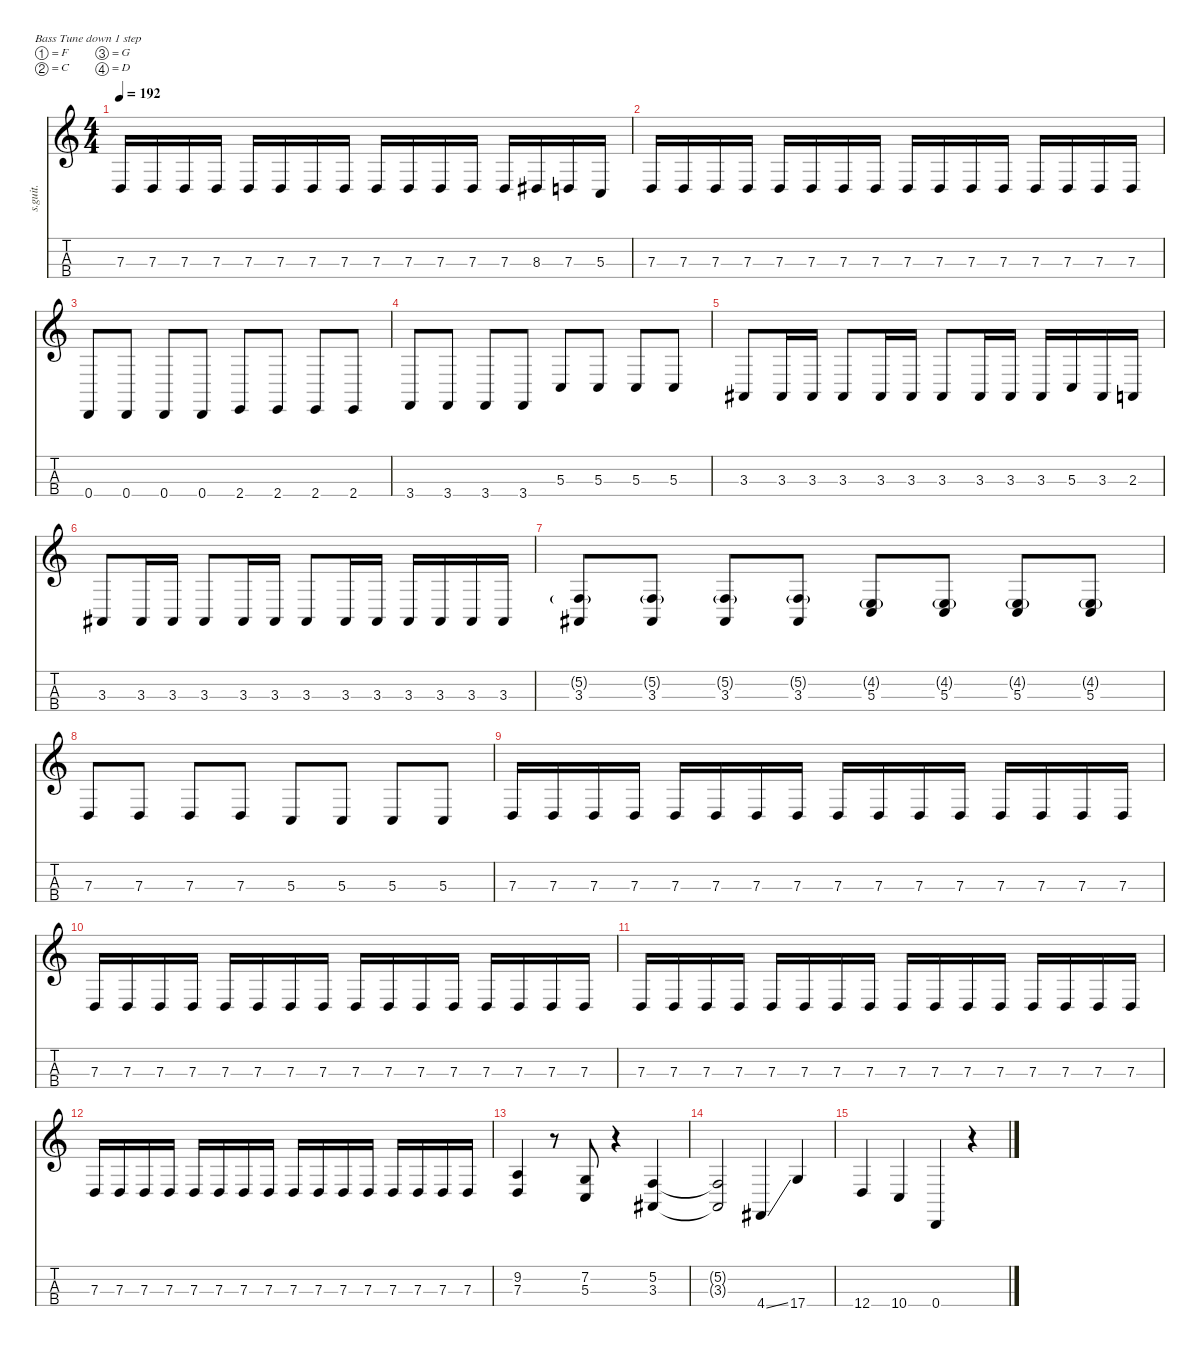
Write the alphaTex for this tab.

\defaultSystemsLayout 4
\hideDynamics
\bracketExtendMode nobrackets
\track ("Henkka Blacksmith" "s.guit.") {instrument electricbasspick}
\staff {score tabs}
\tuning (F2 C2 G1 D1)
\ts (4 4)
\tempo 192
\clef g2
\ks c
7.3.16{lyrics (0 "") lyrics (1 "") lyrics (2 "") lyrics (3 "") lyrics (4 "") dy f} 7.3.16{lyrics (0 "") lyrics (1 "") lyrics (2 "") lyrics (3 "") lyrics (4 "")} 7.3.16{lyrics (0 "") lyrics (1 "") lyrics (2 "") lyrics (3 "") lyrics (4 "")} 7.3.16{lyrics (0 "") lyrics (1 "") lyrics (2 "") lyrics (3 "") lyrics (4 "")} 7.3.16{lyrics (0 "") lyrics (1 "") lyrics (2 "") lyrics (3 "") lyrics (4 "")} 7.3.16{lyrics (0 "") lyrics (1 "") lyrics (2 "") lyrics (3 "") lyrics (4 "")} 7.3.16{lyrics (0 "") lyrics (1 "") lyrics (2 "") lyrics (3 "") lyrics (4 "")} 7.3.16{lyrics (0 "") lyrics (1 "") lyrics (2 "") lyrics (3 "") lyrics (4 "")} 7.3.16{lyrics (0 "") lyrics (1 "") lyrics (2 "") lyrics (3 "") lyrics (4 "")} 7.3.16{lyrics (0 "") lyrics (1 "") lyrics (2 "") lyrics (3 "") lyrics (4 "")} 7.3.16{lyrics (0 "") lyrics (1 "") lyrics (2 "") lyrics (3 "") lyrics (4 "")} 7.3.16{lyrics (0 "") lyrics (1 "") lyrics (2 "") lyrics (3 "") lyrics (4 "")} 7.3.16{lyrics (0 "") lyrics (1 "") lyrics (2 "") lyrics (3 "") lyrics (4 "")} 8.3{acc #}.16{lyrics (0 "") lyrics (1 "") lyrics (2 "") lyrics (3 "") lyrics (4 "")} 7.3.16{lyrics (0 "") lyrics (1 "") lyrics (2 "") lyrics (3 "") lyrics (4 "")} 5.3.16{lyrics (0 "") lyrics (1 "") lyrics (2 "") lyrics (3 "") lyrics (4 "")} |
7.3.16{lyrics (0 "") lyrics (1 "") lyrics (2 "") lyrics (3 "") lyrics (4 "")} 7.3.16{lyrics (0 "") lyrics (1 "") lyrics (2 "") lyrics (3 "") lyrics (4 "")} 7.3.16{lyrics (0 "") lyrics (1 "") lyrics (2 "") lyrics (3 "") lyrics (4 "")} 7.3.16{lyrics (0 "") lyrics (1 "") lyrics (2 "") lyrics (3 "") lyrics (4 "")} 7.3.16{lyrics (0 "") lyrics (1 "") lyrics (2 "") lyrics (3 "") lyrics (4 "")} 7.3.16{lyrics (0 "") lyrics (1 "") lyrics (2 "") lyrics (3 "") lyrics (4 "")} 7.3.16{lyrics (0 "") lyrics (1 "") lyrics (2 "") lyrics (3 "") lyrics (4 "")} 7.3.16{lyrics (0 "") lyrics (1 "") lyrics (2 "") lyrics (3 "") lyrics (4 "")} 7.3.16{lyrics (0 "") lyrics (1 "") lyrics (2 "") lyrics (3 "") lyrics (4 "")} 7.3.16{lyrics (0 "") lyrics (1 "") lyrics (2 "") lyrics (3 "") lyrics (4 "")} 7.3.16{lyrics (0 "") lyrics (1 "") lyrics (2 "") lyrics (3 "") lyrics (4 "")} 7.3.16{lyrics (0 "") lyrics (1 "") lyrics (2 "") lyrics (3 "") lyrics (4 "")} 7.3.16{lyrics (0 "") lyrics (1 "") lyrics (2 "") lyrics (3 "") lyrics (4 "")} 7.3.16{lyrics (0 "") lyrics (1 "") lyrics (2 "") lyrics (3 "") lyrics (4 "")} 7.3.16{lyrics (0 "") lyrics (1 "") lyrics (2 "") lyrics (3 "") lyrics (4 "")} 7.3.16{lyrics (0 "") lyrics (1 "") lyrics (2 "") lyrics (3 "") lyrics (4 "")} |
0.4.8{lyrics (0 "") lyrics (1 "") lyrics (2 "") lyrics (3 "") lyrics (4 "")} 0.4.8{lyrics (0 "") lyrics (1 "") lyrics (2 "") lyrics (3 "") lyrics (4 "")} 0.4.8{lyrics (0 "") lyrics (1 "") lyrics (2 "") lyrics (3 "") lyrics (4 "")} 0.4.8{lyrics (0 "") lyrics (1 "") lyrics (2 "") lyrics (3 "") lyrics (4 "")} 2.4.8{lyrics (0 "") lyrics (1 "") lyrics (2 "") lyrics (3 "") lyrics (4 "")} 2.4.8{lyrics (0 "") lyrics (1 "") lyrics (2 "") lyrics (3 "") lyrics (4 "")} 2.4.8{lyrics (0 "") lyrics (1 "") lyrics (2 "") lyrics (3 "") lyrics (4 "")} 2.4.8{lyrics (0 "") lyrics (1 "") lyrics (2 "") lyrics (3 "") lyrics (4 "")} |
3.4.8{lyrics (0 "") lyrics (1 "") lyrics (2 "") lyrics (3 "") lyrics (4 "")} 3.4.8{lyrics (0 "") lyrics (1 "") lyrics (2 "") lyrics (3 "") lyrics (4 "")} 3.4.8{lyrics (0 "") lyrics (1 "") lyrics (2 "") lyrics (3 "") lyrics (4 "")} 3.4.8{lyrics (0 "") lyrics (1 "") lyrics (2 "") lyrics (3 "") lyrics (4 "")} 5.3.8{lyrics (0 "") lyrics (1 "") lyrics (2 "") lyrics (3 "") lyrics (4 "")} 5.3.8{lyrics (0 "") lyrics (1 "") lyrics (2 "") lyrics (3 "") lyrics (4 "")} 5.3.8{lyrics (0 "") lyrics (1 "") lyrics (2 "") lyrics (3 "") lyrics (4 "")} 5.3.8{lyrics (0 "") lyrics (1 "") lyrics (2 "") lyrics (3 "") lyrics (4 "")} |
3.3{acc #}.8{lyrics (0 "") lyrics (1 "") lyrics (2 "") lyrics (3 "") lyrics (4 "")} 3.3{acc #}.16{lyrics (0 "") lyrics (1 "") lyrics (2 "") lyrics (3 "") lyrics (4 "")} 3.3{acc #}.16{lyrics (0 "") lyrics (1 "") lyrics (2 "") lyrics (3 "") lyrics (4 "")} 3.3{acc #}.8{lyrics (0 "") lyrics (1 "") lyrics (2 "") lyrics (3 "") lyrics (4 "")} 3.3{acc #}.16{lyrics (0 "") lyrics (1 "") lyrics (2 "") lyrics (3 "") lyrics (4 "")} 3.3{acc #}.16{lyrics (0 "") lyrics (1 "") lyrics (2 "") lyrics (3 "") lyrics (4 "")} 3.3{acc #}.8{lyrics (0 "") lyrics (1 "") lyrics (2 "") lyrics (3 "") lyrics (4 "")} 3.3{acc #}.16{lyrics (0 "") lyrics (1 "") lyrics (2 "") lyrics (3 "") lyrics (4 "")} 3.3{acc #}.16{lyrics (0 "") lyrics (1 "") lyrics (2 "") lyrics (3 "") lyrics (4 "")} 3.3{acc #}.16{lyrics (0 "") lyrics (1 "") lyrics (2 "") lyrics (3 "") lyrics (4 "")} 5.3.16{lyrics (0 "") lyrics (1 "") lyrics (2 "") lyrics (3 "") lyrics (4 "")} 3.3{acc #}.16{lyrics (0 "") lyrics (1 "") lyrics (2 "") lyrics (3 "") lyrics (4 "")} 2.3.16{lyrics (0 "") lyrics (1 "") lyrics (2 "") lyrics (3 "") lyrics (4 "")} |
3.3{acc #}.8{lyrics (0 "") lyrics (1 "") lyrics (2 "") lyrics (3 "") lyrics (4 "")} 3.3{acc #}.16{lyrics (0 "") lyrics (1 "") lyrics (2 "") lyrics (3 "") lyrics (4 "")} 3.3{acc #}.16{lyrics (0 "") lyrics (1 "") lyrics (2 "") lyrics (3 "") lyrics (4 "")} 3.3{acc #}.8{lyrics (0 "") lyrics (1 "") lyrics (2 "") lyrics (3 "") lyrics (4 "")} 3.3{acc #}.16{lyrics (0 "") lyrics (1 "") lyrics (2 "") lyrics (3 "") lyrics (4 "")} 3.3{acc #}.16{lyrics (0 "") lyrics (1 "") lyrics (2 "") lyrics (3 "") lyrics (4 "")} 3.3{acc #}.8{lyrics (0 "") lyrics (1 "") lyrics (2 "") lyrics (3 "") lyrics (4 "")} 3.3{acc #}.16{lyrics (0 "") lyrics (1 "") lyrics (2 "") lyrics (3 "") lyrics (4 "")} 3.3{acc #}.16{lyrics (0 "") lyrics (1 "") lyrics (2 "") lyrics (3 "") lyrics (4 "")} 3.3{acc #}.16{lyrics (0 "") lyrics (1 "") lyrics (2 "") lyrics (3 "") lyrics (4 "")} 3.3{acc #}.16{lyrics (0 "") lyrics (1 "") lyrics (2 "") lyrics (3 "") lyrics (4 "")} 3.3{acc #}.16{lyrics (0 "") lyrics (1 "") lyrics (2 "") lyrics (3 "") lyrics (4 "")} 3.3{acc #}.16{lyrics (0 "") lyrics (1 "") lyrics (2 "") lyrics (3 "") lyrics (4 "")} |
(5.2{g} 3.3{acc #}).8{lyrics (0 "") lyrics (1 "") lyrics (2 "") lyrics (3 "") lyrics (4 "")} (5.2{g} 3.3{acc #}).8{lyrics (0 "") lyrics (1 "") lyrics (2 "") lyrics (3 "") lyrics (4 "")} (5.2{g} 3.3{acc #}).8{lyrics (0 "") lyrics (1 "") lyrics (2 "") lyrics (3 "") lyrics (4 "")} (5.2{g} 3.3{acc #}).8{lyrics (0 "") lyrics (1 "") lyrics (2 "") lyrics (3 "") lyrics (4 "")} (4.2{g} 5.3).8{lyrics (0 "") lyrics (1 "") lyrics (2 "") lyrics (3 "") lyrics (4 "")} (4.2{g} 5.3).8{lyrics (0 "") lyrics (1 "") lyrics (2 "") lyrics (3 "") lyrics (4 "")} (4.2{g} 5.3).8{lyrics (0 "") lyrics (1 "") lyrics (2 "") lyrics (3 "") lyrics (4 "")} (4.2{g} 5.3).8{lyrics (0 "") lyrics (1 "") lyrics (2 "") lyrics (3 "") lyrics (4 "")} |
7.3.8{lyrics (0 "") lyrics (1 "") lyrics (2 "") lyrics (3 "") lyrics (4 "")} 7.3.8{lyrics (0 "") lyrics (1 "") lyrics (2 "") lyrics (3 "") lyrics (4 "")} 7.3.8{lyrics (0 "") lyrics (1 "") lyrics (2 "") lyrics (3 "") lyrics (4 "")} 7.3.8{lyrics (0 "") lyrics (1 "") lyrics (2 "") lyrics (3 "") lyrics (4 "")} 5.3.8{lyrics (0 "") lyrics (1 "") lyrics (2 "") lyrics (3 "") lyrics (4 "")} 5.3.8{lyrics (0 "") lyrics (1 "") lyrics (2 "") lyrics (3 "") lyrics (4 "")} 5.3.8{lyrics (0 "") lyrics (1 "") lyrics (2 "") lyrics (3 "") lyrics (4 "")} 5.3.8{lyrics (0 "") lyrics (1 "") lyrics (2 "") lyrics (3 "") lyrics (4 "")} |
7.3.16{lyrics (0 "") lyrics (1 "") lyrics (2 "") lyrics (3 "") lyrics (4 "")} 7.3.16{lyrics (0 "") lyrics (1 "") lyrics (2 "") lyrics (3 "") lyrics (4 "")} 7.3.16{lyrics (0 "") lyrics (1 "") lyrics (2 "") lyrics (3 "") lyrics (4 "")} 7.3.16{lyrics (0 "") lyrics (1 "") lyrics (2 "") lyrics (3 "") lyrics (4 "")} 7.3.16{lyrics (0 "") lyrics (1 "") lyrics (2 "") lyrics (3 "") lyrics (4 "")} 7.3.16{lyrics (0 "") lyrics (1 "") lyrics (2 "") lyrics (3 "") lyrics (4 "")} 7.3.16{lyrics (0 "") lyrics (1 "") lyrics (2 "") lyrics (3 "") lyrics (4 "")} 7.3.16{lyrics (0 "") lyrics (1 "") lyrics (2 "") lyrics (3 "") lyrics (4 "")} 7.3.16{lyrics (0 "") lyrics (1 "") lyrics (2 "") lyrics (3 "") lyrics (4 "")} 7.3.16{lyrics (0 "") lyrics (1 "") lyrics (2 "") lyrics (3 "") lyrics (4 "")} 7.3.16{lyrics (0 "") lyrics (1 "") lyrics (2 "") lyrics (3 "") lyrics (4 "")} 7.3.16{lyrics (0 "") lyrics (1 "") lyrics (2 "") lyrics (3 "") lyrics (4 "")} 7.3.16{lyrics (0 "") lyrics (1 "") lyrics (2 "") lyrics (3 "") lyrics (4 "")} 7.3.16{lyrics (0 "") lyrics (1 "") lyrics (2 "") lyrics (3 "") lyrics (4 "")} 7.3.16{lyrics (0 "") lyrics (1 "") lyrics (2 "") lyrics (3 "") lyrics (4 "")} 7.3.16{lyrics (0 "") lyrics (1 "") lyrics (2 "") lyrics (3 "") lyrics (4 "")} |
7.3.16{lyrics (0 "") lyrics (1 "") lyrics (2 "") lyrics (3 "") lyrics (4 "")} 7.3.16{lyrics (0 "") lyrics (1 "") lyrics (2 "") lyrics (3 "") lyrics (4 "")} 7.3.16{lyrics (0 "") lyrics (1 "") lyrics (2 "") lyrics (3 "") lyrics (4 "")} 7.3.16{lyrics (0 "") lyrics (1 "") lyrics (2 "") lyrics (3 "") lyrics (4 "")} 7.3.16{lyrics (0 "") lyrics (1 "") lyrics (2 "") lyrics (3 "") lyrics (4 "")} 7.3.16{lyrics (0 "") lyrics (1 "") lyrics (2 "") lyrics (3 "") lyrics (4 "")} 7.3.16{lyrics (0 "") lyrics (1 "") lyrics (2 "") lyrics (3 "") lyrics (4 "")} 7.3.16{lyrics (0 "") lyrics (1 "") lyrics (2 "") lyrics (3 "") lyrics (4 "")} 7.3.16{lyrics (0 "") lyrics (1 "") lyrics (2 "") lyrics (3 "") lyrics (4 "")} 7.3.16{lyrics (0 "") lyrics (1 "") lyrics (2 "") lyrics (3 "") lyrics (4 "")} 7.3.16{lyrics (0 "") lyrics (1 "") lyrics (2 "") lyrics (3 "") lyrics (4 "")} 7.3.16{lyrics (0 "") lyrics (1 "") lyrics (2 "") lyrics (3 "") lyrics (4 "")} 7.3.16{lyrics (0 "") lyrics (1 "") lyrics (2 "") lyrics (3 "") lyrics (4 "")} 7.3.16{lyrics (0 "") lyrics (1 "") lyrics (2 "") lyrics (3 "") lyrics (4 "")} 7.3.16{lyrics (0 "") lyrics (1 "") lyrics (2 "") lyrics (3 "") lyrics (4 "")} 7.3.16{lyrics (0 "") lyrics (1 "") lyrics (2 "") lyrics (3 "") lyrics (4 "")} |
7.3.16{lyrics (0 "") lyrics (1 "") lyrics (2 "") lyrics (3 "") lyrics (4 "")} 7.3.16{lyrics (0 "") lyrics (1 "") lyrics (2 "") lyrics (3 "") lyrics (4 "")} 7.3.16{lyrics (0 "") lyrics (1 "") lyrics (2 "") lyrics (3 "") lyrics (4 "")} 7.3.16{lyrics (0 "") lyrics (1 "") lyrics (2 "") lyrics (3 "") lyrics (4 "")} 7.3.16{lyrics (0 "") lyrics (1 "") lyrics (2 "") lyrics (3 "") lyrics (4 "")} 7.3.16{lyrics (0 "") lyrics (1 "") lyrics (2 "") lyrics (3 "") lyrics (4 "")} 7.3.16{lyrics (0 "") lyrics (1 "") lyrics (2 "") lyrics (3 "") lyrics (4 "")} 7.3.16{lyrics (0 "") lyrics (1 "") lyrics (2 "") lyrics (3 "") lyrics (4 "")} 7.3.16{lyrics (0 "") lyrics (1 "") lyrics (2 "") lyrics (3 "") lyrics (4 "")} 7.3.16{lyrics (0 "") lyrics (1 "") lyrics (2 "") lyrics (3 "") lyrics (4 "")} 7.3.16{lyrics (0 "") lyrics (1 "") lyrics (2 "") lyrics (3 "") lyrics (4 "")} 7.3.16{lyrics (0 "") lyrics (1 "") lyrics (2 "") lyrics (3 "") lyrics (4 "")} 7.3.16{lyrics (0 "") lyrics (1 "") lyrics (2 "") lyrics (3 "") lyrics (4 "")} 7.3.16{lyrics (0 "") lyrics (1 "") lyrics (2 "") lyrics (3 "") lyrics (4 "")} 7.3.16{lyrics (0 "") lyrics (1 "") lyrics (2 "") lyrics (3 "") lyrics (4 "")} 7.3.16{lyrics (0 "") lyrics (1 "") lyrics (2 "") lyrics (3 "") lyrics (4 "")} |
7.3.16{lyrics (0 "") lyrics (1 "") lyrics (2 "") lyrics (3 "") lyrics (4 "")} 7.3.16{lyrics (0 "") lyrics (1 "") lyrics (2 "") lyrics (3 "") lyrics (4 "")} 7.3.16{lyrics (0 "") lyrics (1 "") lyrics (2 "") lyrics (3 "") lyrics (4 "")} 7.3.16{lyrics (0 "") lyrics (1 "") lyrics (2 "") lyrics (3 "") lyrics (4 "")} 7.3.16{lyrics (0 "") lyrics (1 "") lyrics (2 "") lyrics (3 "") lyrics (4 "")} 7.3.16{lyrics (0 "") lyrics (1 "") lyrics (2 "") lyrics (3 "") lyrics (4 "")} 7.3.16{lyrics (0 "") lyrics (1 "") lyrics (2 "") lyrics (3 "") lyrics (4 "")} 7.3.16{lyrics (0 "") lyrics (1 "") lyrics (2 "") lyrics (3 "") lyrics (4 "")} 7.3.16{lyrics (0 "") lyrics (1 "") lyrics (2 "") lyrics (3 "") lyrics (4 "")} 7.3.16{lyrics (0 "") lyrics (1 "") lyrics (2 "") lyrics (3 "") lyrics (4 "")} 7.3.16{lyrics (0 "") lyrics (1 "") lyrics (2 "") lyrics (3 "") lyrics (4 "")} 7.3.16{lyrics (0 "") lyrics (1 "") lyrics (2 "") lyrics (3 "") lyrics (4 "")} 7.3.16{lyrics (0 "") lyrics (1 "") lyrics (2 "") lyrics (3 "") lyrics (4 "")} 7.3.16{lyrics (0 "") lyrics (1 "") lyrics (2 "") lyrics (3 "") lyrics (4 "")} 7.3.16{lyrics (0 "") lyrics (1 "") lyrics (2 "") lyrics (3 "") lyrics (4 "")} 7.3.16{lyrics (0 "") lyrics (1 "") lyrics (2 "") lyrics (3 "") lyrics (4 "")} |
(9.2 7.3).4{lyrics (0 "") lyrics (1 "") lyrics (2 "") lyrics (3 "") lyrics (4 "")} r.8 (7.2 5.3).8{lyrics (0 "") lyrics (1 "") lyrics (2 "") lyrics (3 "") lyrics (4 "")} r.4 (5.2 3.3{acc #}).4{lyrics (0 "") lyrics (1 "") lyrics (2 "") lyrics (3 "") lyrics (4 "")} |
(5.2{t} 3.3{t acc #}).2{lyrics (0 "") lyrics (1 "") lyrics (2 "") lyrics (3 "") lyrics (4 "")} 4.4{ss acc #}.4{lyrics (0 "") lyrics (1 "") lyrics (2 "") lyrics (3 "") lyrics (4 "")} 17.4.4{lyrics (0 "") lyrics (1 "") lyrics (2 "") lyrics (3 "") lyrics (4 "")} |
12.4.4{lyrics (0 "") lyrics (1 "") lyrics (2 "") lyrics (3 "") lyrics (4 "")} 10.4.4{lyrics (0 "") lyrics (1 "") lyrics (2 "") lyrics (3 "") lyrics (4 "")} 0.4.4{lyrics (0 "") lyrics (1 "") lyrics (2 "") lyrics (3 "") lyrics (4 "")} r.4
